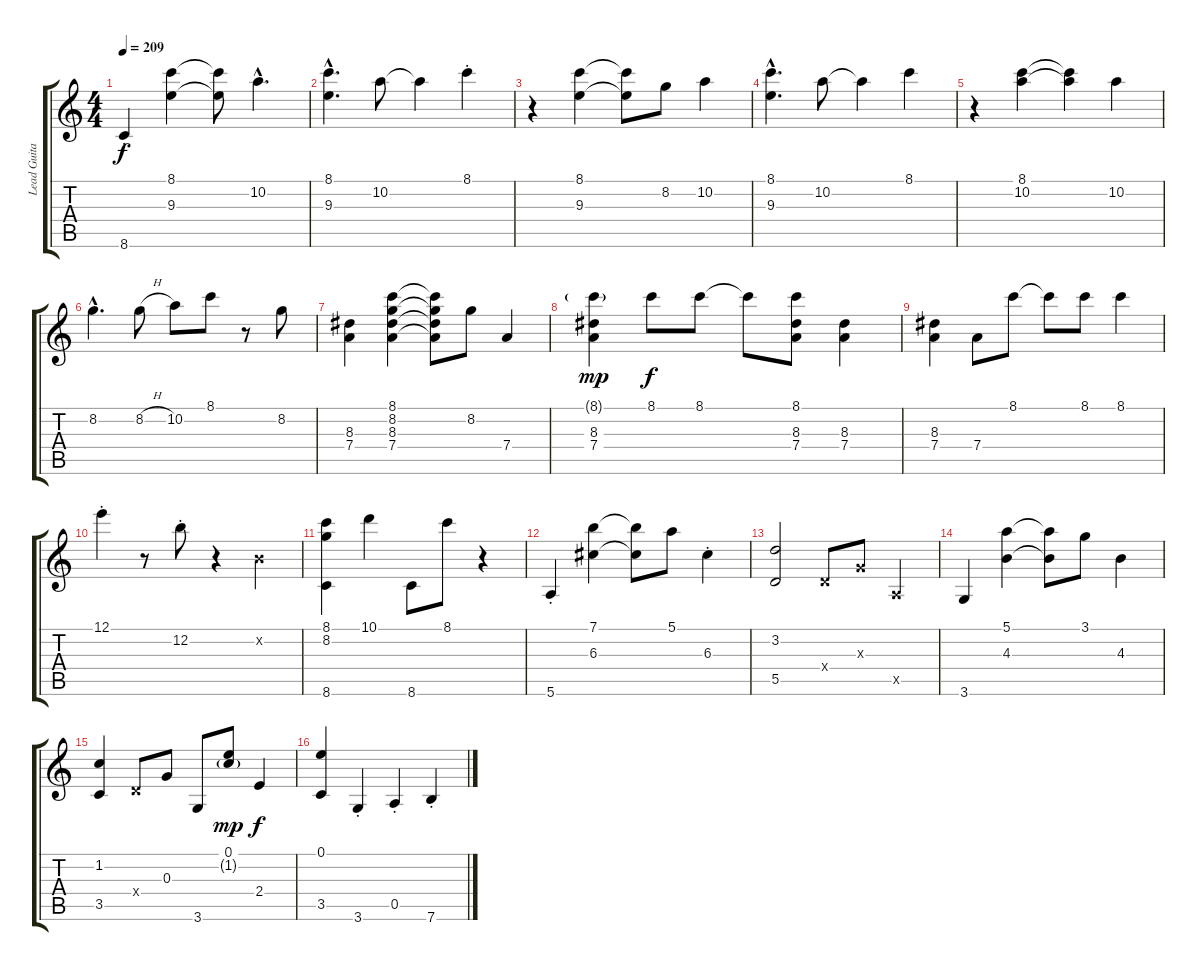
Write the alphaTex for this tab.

\track ("Lead Guitar" "Lead Guita") {instrument electricguitarjazz}
\staff {score tabs}
\tuning (E4 B3 G3 D3 A2 E2) {hide}
\ts (4 4)
\tempo 209
\clef g2
\ks c
8.6{st}.4{dy f} (8.1 9.3).4 (8.1{t} 9.3{t}).8 10.2{hac}.4{d} |
(8.1{hac} 9.3{hac}).4{d} 10.2.8 10.2{t}.4 8.1{st}.4 |
r.4 (8.1 9.3).4 (8.1{t} 9.3{t}).8 8.2.8 10.2.4 |
(8.1{hac} 9.3{hac}).4{d} 10.2.8 10.2{t}.4 8.1.4 |
r.4 (8.1 10.2).4 (8.1{t} 10.2{t}).4 10.2.4 |
8.2{hac}.4{d} 8.2{h}.8 10.2.8 8.1.8 r.8 8.2.8 |
(8.3 7.4).4 (8.1 8.2 8.3 7.4).4 (8.1{t} 8.2{t} 8.3{t} 7.4{t}).8 8.2.8 7.4.4 |
(8.1{g} 8.3 7.4).4{dy mp} 8.1.8{dy f} 8.1.8 8.1{t}.8 (8.1 8.3 7.4).8 (8.3 7.4).4 |
(8.3 7.4).4 7.4.8 8.1.8 8.1{t}.8 8.1.8 8.1.4 |
12.1{st}.4 r.8 12.2{st}.8 r.4 0.2{x}.4 |
(8.1 8.2 8.6).4 10.1.4 8.6.8 8.1.8 r.4 |
5.6{st}.4 (7.1 6.3).4 (7.1{t} 6.3{t}).8 5.1.8 6.3{st}.4 |
(3.2 5.5).2 0.4{x}.8 0.3{x}.8 0.5{x}.4 |
3.6.4 (5.1 4.3).4 (5.1{t} 4.3{t}).8 3.1.8 4.3.4 |
(1.2 3.5).4 0.4{x}.8 0.3.8 3.6.8 (0.1 1.2{g}).8{dy mp} 2.4.4{dy f} |
(0.1 3.5).4 3.6{st}.4 0.5{st}.4 7.6{st}.4
